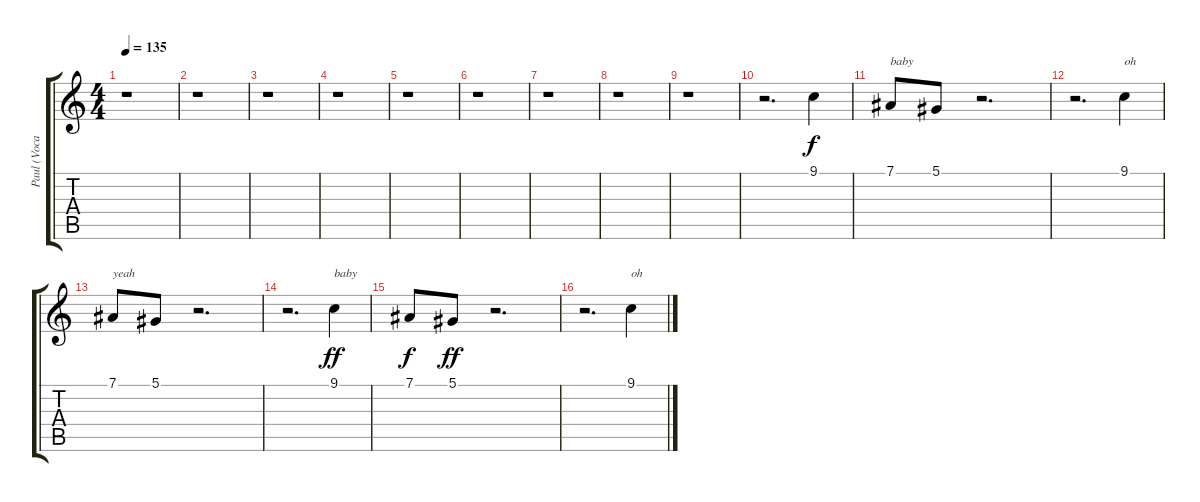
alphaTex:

\track ("Paul (Vocals)" "Paul (Voca") {instrument lead2sawtooth}
\staff {score tabs}
\tuning (Eb4 Bb3 Gb3 Db3 Ab2 Eb2) {hide}
\ts (4 4)
\tempo 135
\clef g2
\ks c
r.1{dy f} |
r.1 |
r.1 |
r.1 |
r.1 |
r.1 |
r.1 |
r.1 |
r.1 |
r.2{d} 9.1.4{volume 12} |
7.1.8{txt "baby"} 5.1.8 r.2{d} |
r.2{d} 9.1.4{txt "oh"} |
7.1.8{txt "yeah"} 5.1.8 r.2{d} |
r.2{d} 9.1.4{txt "baby" dy ff} |
7.1.8{dy f} 5.1.8{dy ff} r.2{d} |
r.2{d} 9.1.4{txt "oh"}
